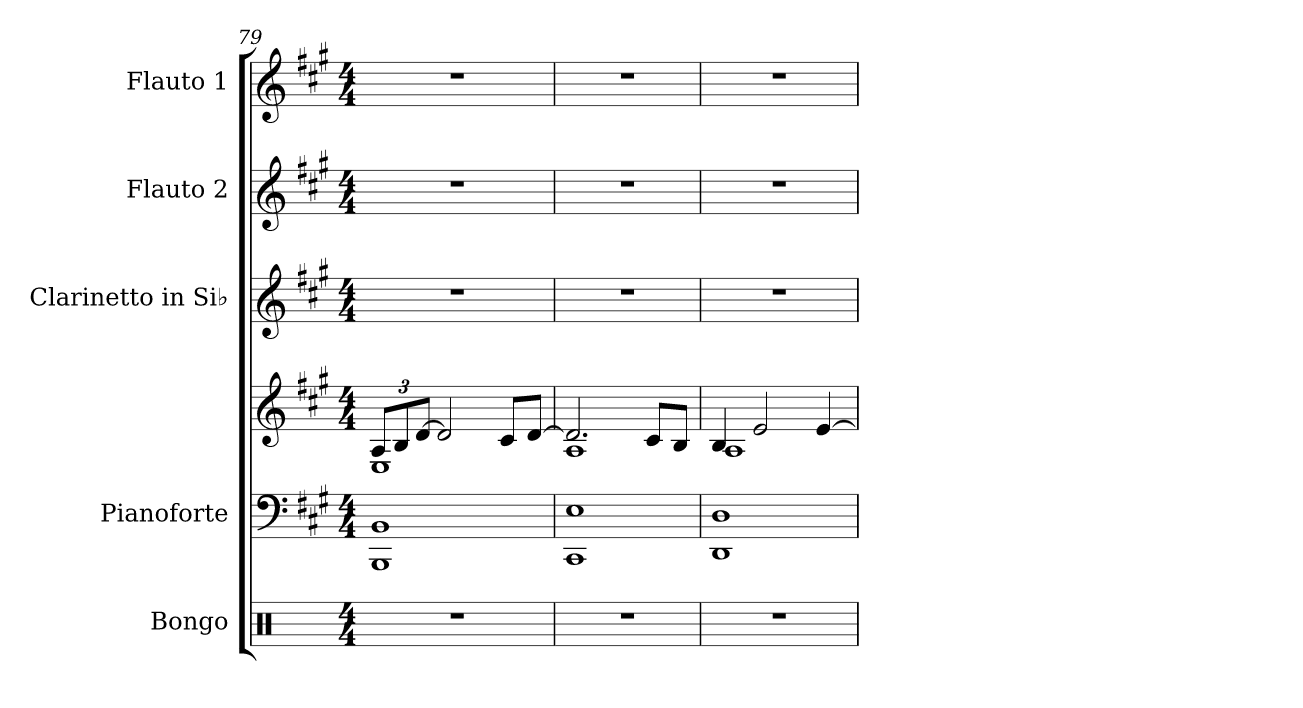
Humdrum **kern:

**kern	**kern	**kern	**kern	**kern	**kern
*part5	*part4	*part4	*part3	*part2	*part1
*staff6	*staff5	*staff4	*staff3	*staff2	*staff1
*I"Bongo	*I"Pianoforte	*	*I"Clarinetto in Si♭	*I"Flauto 2	*I"Flauto 1
*I'Bon.	*I'Pf.	*	*I'Cl. Si♭	*I'Fl.2	*I'Fl.1
*clefX	*clefF4	*clefG2	*clefG2	*clefG2	*clefG2
*	*	*	*ITrd1c2	*	*
*k[]	*k[f#c#g#]	*k[f#c#g#]	*k[f#]	*k[f#c#g#]	*k[f#c#g#]
*M4/4	*M4/4	*M4/4	*M4/4	*M4/4	*M4/4
*	*	*Xbrackettup	*	*	*
=79	=79	=79	=79	=79	=79
*	*	*^	*	*	*
1r	1BBB 1BB	12A/L	1E	1r	1r	1r
.	.	12B/	.	.	.	.
.	.	[12d/J	.	.	.	.
.	.	2d/]	.	.	.	.
.	.	8c#/L	.	.	.	.
.	.	[8d/J	.	.	.	.
=80	=80	=80	=80	=80	=80	=80
1r	1CC# 1E	2.d/]	1A	1r	1r	1r
.	.	8c#/L	.	.	.	.
.	.	8B/J	.	.	.	.
=81	=81	=81	=81	=81	=81	=81
1r	1DD 1D	4B/	1A	1r	1r	1r
.	.	2e/	.	.	.	.
.	.	[4e/	.	.	.	.
*	*	*v	*v	*	*	*
=	=	=	=	=	=
*-	*-	*-	*-	*-	*-
